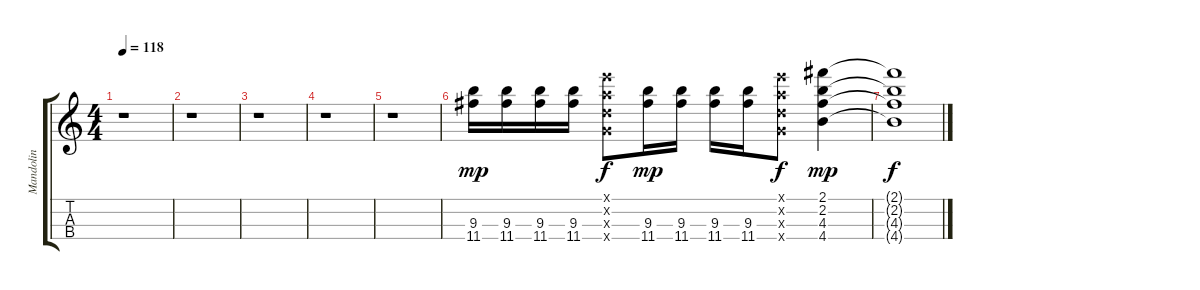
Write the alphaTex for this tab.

\track ("Mandolin" "Mandolin") {instrument acousticguitarnylon}
\staff {score tabs}
\tuning (E5 A4 D4 G3) {hide}
\ts (4 4)
\tempo 118
\clef g2
\ks c
r.1{dy f} |
r.1 |
r.1 |
r.1 |
r.1 |
(9.3 11.4).16{dy mp} (9.3 11.4).16 (9.3 11.4).16 (9.3 11.4).16 (0.1{x} 0.2{x} 0.3{x} 0.4{x}).8{dy f} (9.3 11.4).16{dy mp} (9.3 11.4).16 (9.3 11.4).16 (9.3 11.4).16 (0.1{x} 0.2{x} 0.3{x} 0.4{x}).8{dy f} (2.1 2.2 4.3 4.4).4{dy mp} |
(2.1{t} 2.2{t} 4.3{t} 4.4{t}).1{dy f}
